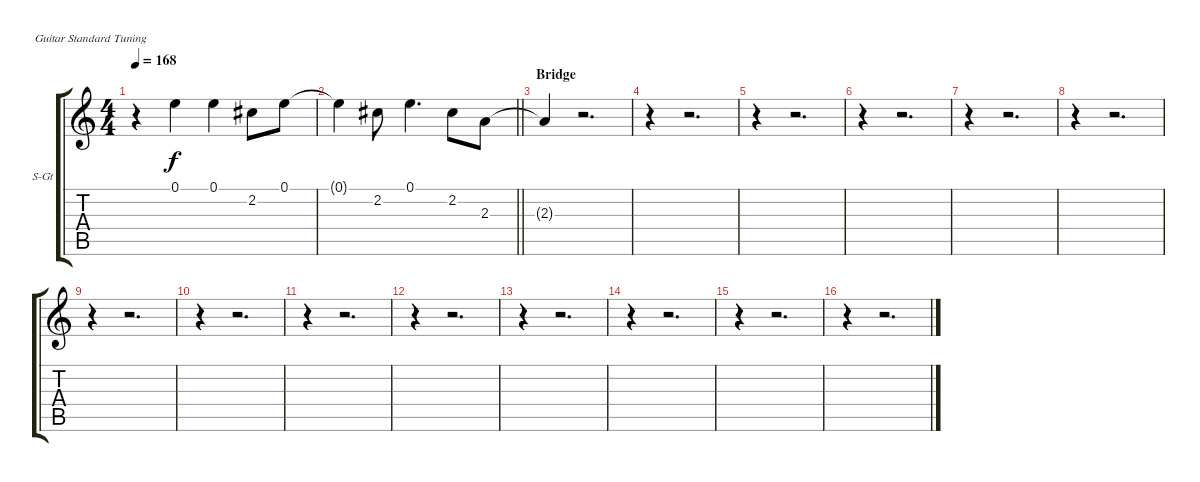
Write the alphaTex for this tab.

\bracketExtendMode groupsimilarinstruments
\firstSystemTrackNameOrientation horizontal
\otherSystemsTrackNameOrientation horizontal
\track ("Mark" "S-Gt") {instrument baritonesax}
\staff {score tabs}
\tuning (E4 B3 G3 D3 A2 E2)
\displaytranspose 12
\ts (4 4)
\tempo 168
\clef g2
\ks c
r.4{dy f} 0.1.4 0.1.4 2.2.8 0.1.8 |
\barLineRight lightlight
0.1{t}.4 2.2.8 0.1.4{d} 2.2.8 2.3.8 |
\section ("" "Bridge")
2.3{t}.4 r.2{d} |
r.4 r.2{d} |
r.4 r.2{d} |
r.4 r.2{d} |
r.4 r.2{d} |
r.4 r.2{d} |
r.4 r.2{d} |
r.4 r.2{d} |
r.4 r.2{d} |
r.4 r.2{d} |
r.4 r.2{d} |
r.4 r.2{d} |
r.4 r.2{d} |
r.4 r.2{d}
